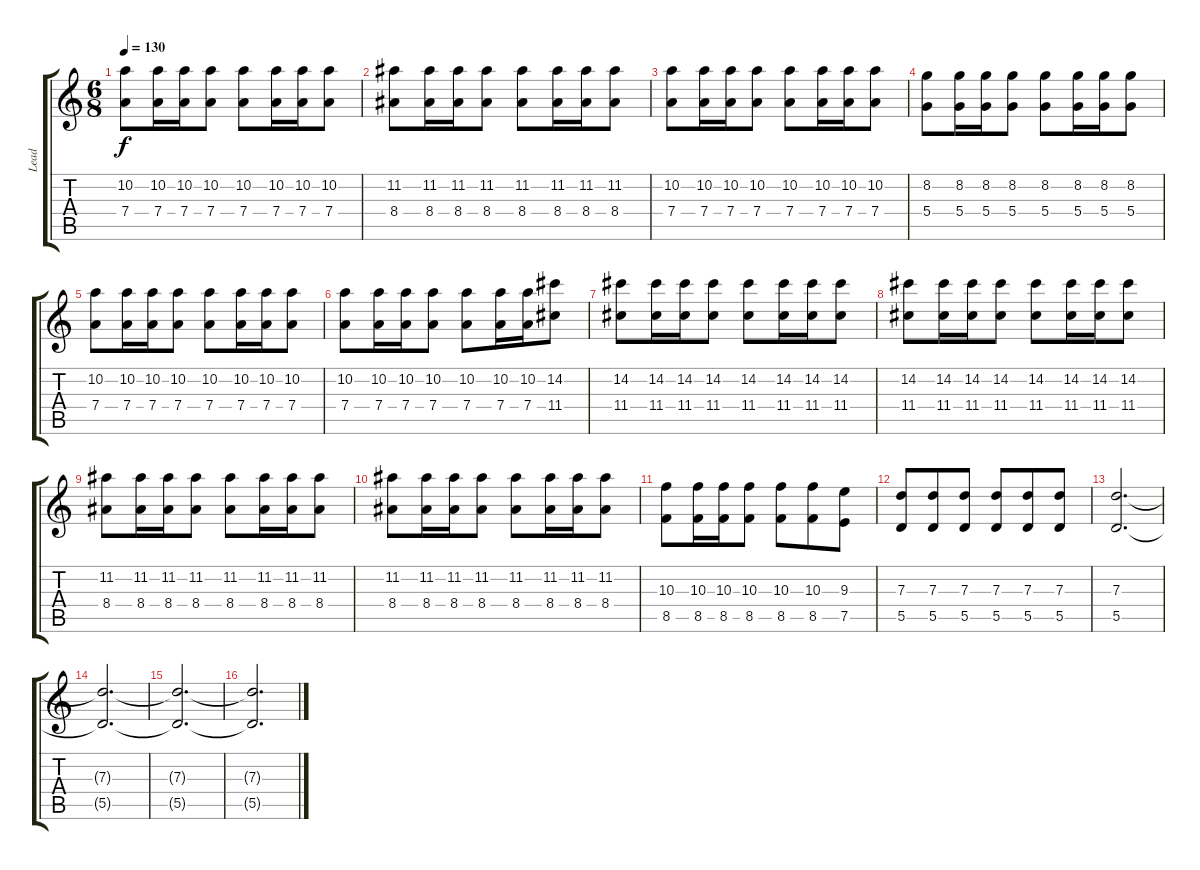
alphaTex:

\track ("Lead" "Lead") {instrument overdrivenguitar}
\staff {score tabs}
\tuning (E4 B3 G3 D3 A2 D2) {hide}
\ts (6 8)
\tempo 130
\clef g2
\ks c
(10.2 7.4).8{dy f} (10.2 7.4).16 (10.2 7.4).16 (10.2 7.4).8 (10.2 7.4).8 (10.2 7.4).16 (10.2 7.4).16 (10.2 7.4).8 |
(11.2 8.4).8 (11.2 8.4).16 (11.2 8.4).16 (11.2 8.4).8 (11.2 8.4).8 (11.2 8.4).16 (11.2 8.4).16 (11.2 8.4).8 |
(10.2 7.4).8 (10.2 7.4).16 (10.2 7.4).16 (10.2 7.4).8 (10.2 7.4).8 (10.2 7.4).16 (10.2 7.4).16 (10.2 7.4).8 |
(8.2 5.4).8 (8.2 5.4).16 (8.2 5.4).16 (8.2 5.4).8 (8.2 5.4).8 (8.2 5.4).16 (8.2 5.4).16 (8.2 5.4).8 |
(10.2 7.4).8 (10.2 7.4).16 (10.2 7.4).16 (10.2 7.4).8 (10.2 7.4).8 (10.2 7.4).16 (10.2 7.4).16 (10.2 7.4).8 |
(10.2 7.4).8 (10.2 7.4).16 (10.2 7.4).16 (10.2 7.4).8 (10.2 7.4).8 (10.2 7.4).16 (10.2 7.4).16 (14.2 11.4).8 |
(14.2 11.4).8 (14.2 11.4).16 (14.2 11.4).16 (14.2 11.4).8 (14.2 11.4).8 (14.2 11.4).16 (14.2 11.4).16 (14.2 11.4).8 |
(14.2 11.4).8 (14.2 11.4).16 (14.2 11.4).16 (14.2 11.4).8 (14.2 11.4).8 (14.2 11.4).16 (14.2 11.4).16 (14.2 11.4).8 |
(11.2 8.4).8 (11.2 8.4).16 (11.2 8.4).16 (11.2 8.4).8 (11.2 8.4).8 (11.2 8.4).16 (11.2 8.4).16 (11.2 8.4).8 |
(11.2 8.4).8 (11.2 8.4).16 (11.2 8.4).16 (11.2 8.4).8 (11.2 8.4).8 (11.2 8.4).16 (11.2 8.4).16 (11.2 8.4).8 |
(10.3 8.5).8 (10.3 8.5).16 (10.3 8.5).16 (10.3 8.5).8 (10.3 8.5).8 (10.3 8.5).8 (9.3 7.5).8 |
(7.3 5.5).8 (7.3 5.5).8 (7.3 5.5).8 (7.3 5.5).8 (7.3 5.5).8 (7.3 5.5).8 |
(7.3 5.5).2{d} |
(7.3{t} 5.5{t}).2{d} |
(7.3{t} 5.5{t}).2{d} |
(7.3{t} 5.5{t}).2{d}
